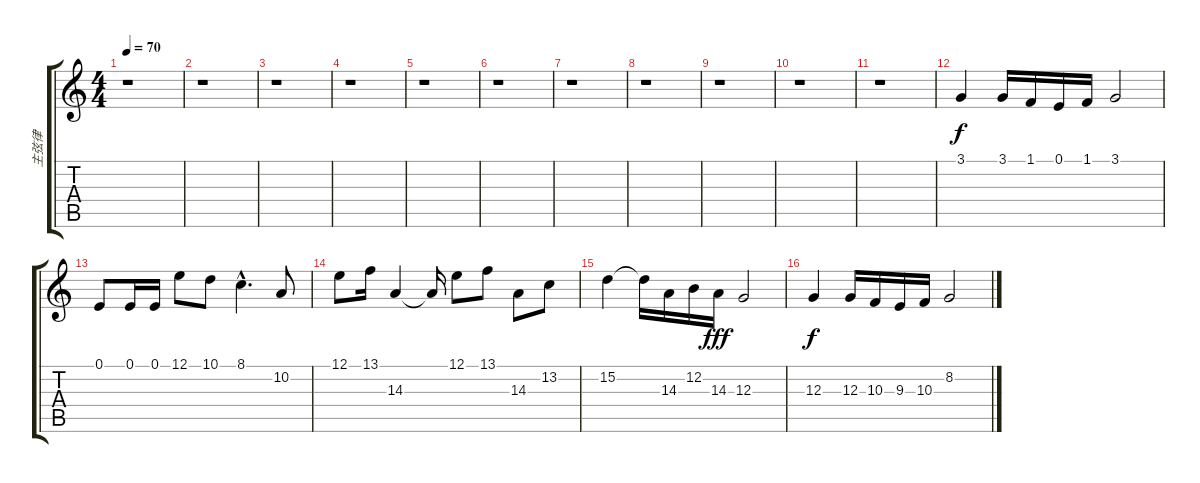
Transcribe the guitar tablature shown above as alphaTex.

\track ("主弦律" "主弦律") {instrument flute}
\staff {score tabs}
\tuning (E4 B3 G3 D3 A2 E2) {hide}
\ts (4 4)
\tempo 70
\clef g2
\ks c
r.1{dy f instrument flute} |
r.1 |
r.1 |
r.1 |
r.1 |
r.1 |
r.1 |
r.1 |
r.1 |
r.1 |
r.1 |
3.1.4 3.1.16 1.1.16 0.1.16 1.1.16 3.1.2 |
0.1.8 0.1.16 0.1.16 12.1.8 10.1.8 8.1{hac}.4{d} 10.2.8 |
12.1.8 13.1.16 14.3.4 14.3{t}.16 12.1.8 13.1.8 14.3.8 13.2.8 |
15.2.4 15.2{t}.16 14.3.16 12.2.16 14.3.16{dy fff} 12.3.2 |
12.3.4{dy f} 12.3.16 10.3.16 9.3.16 10.3.16 8.2.2
